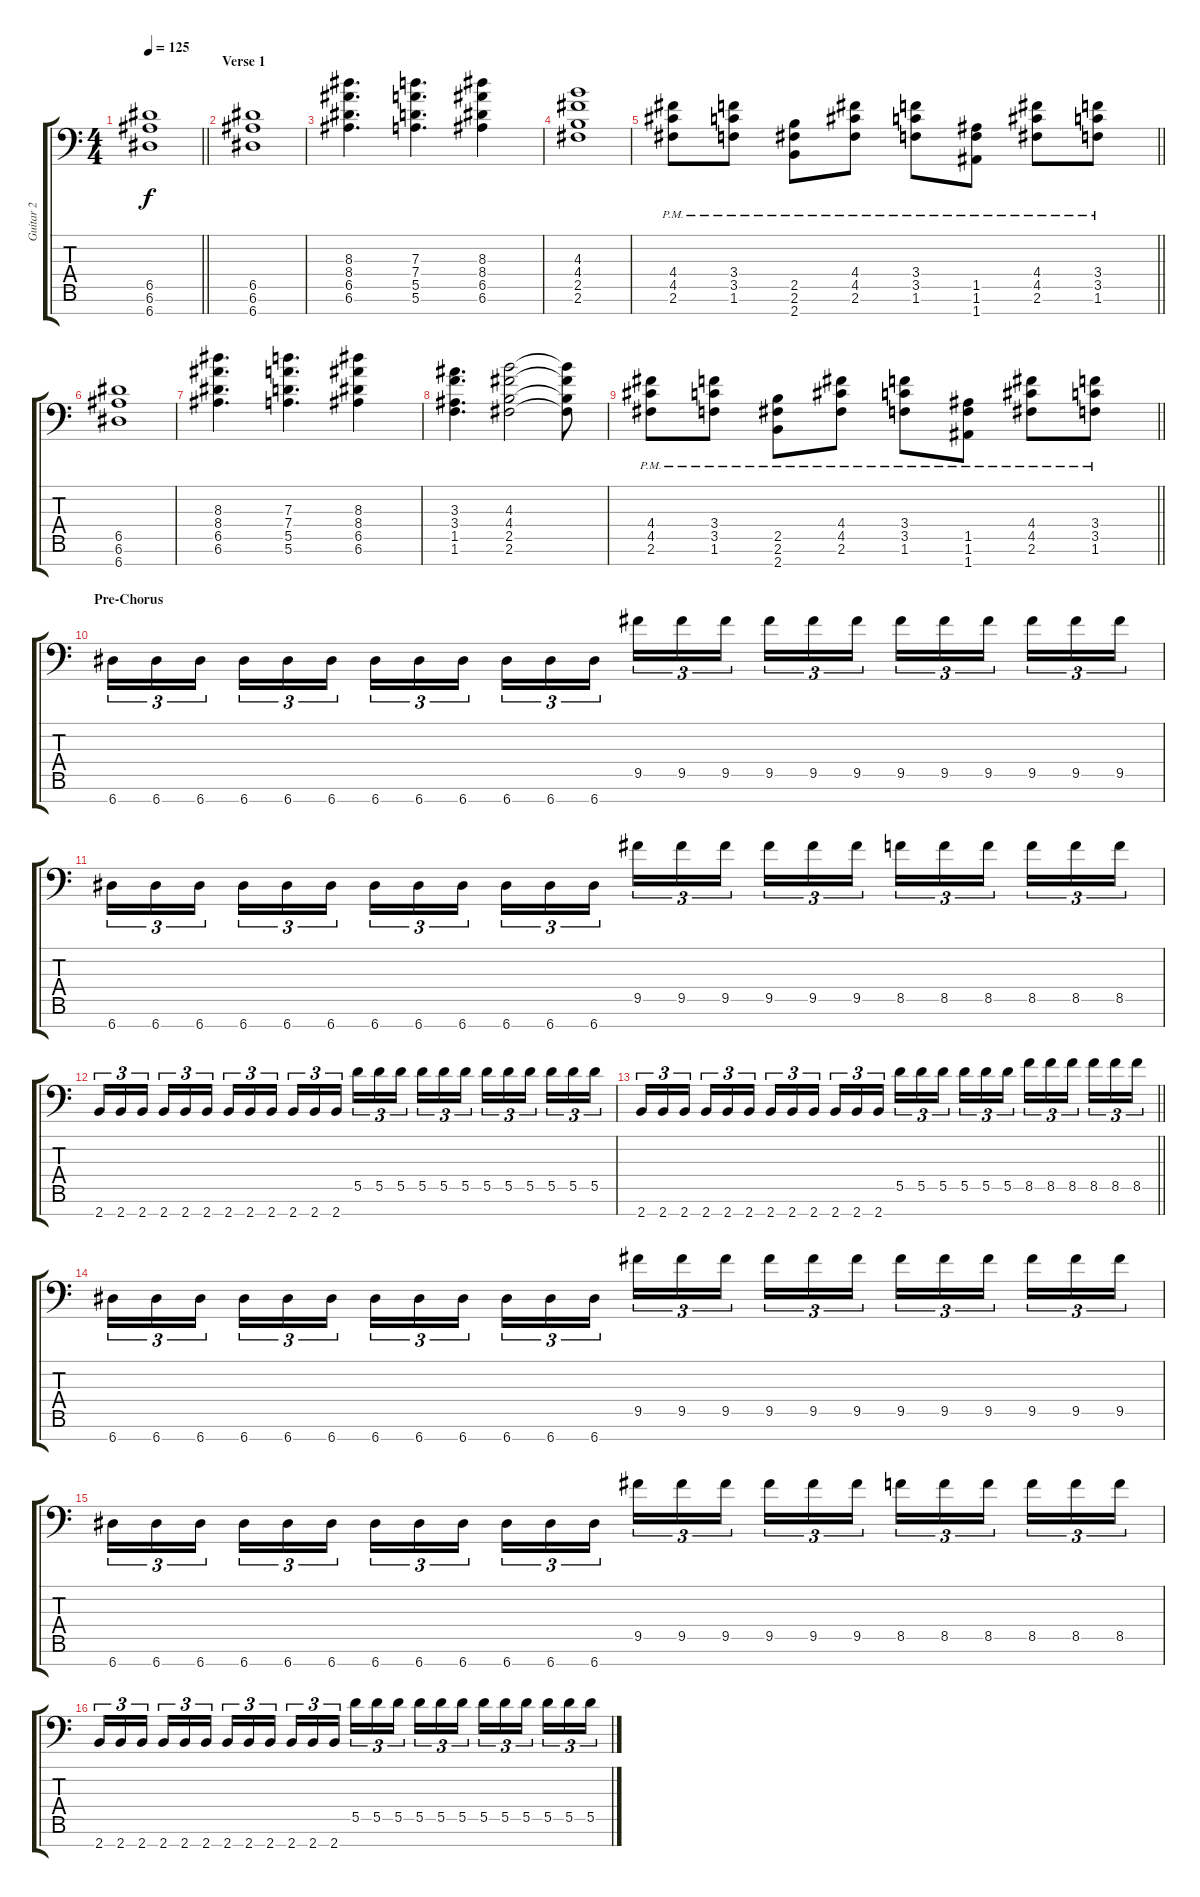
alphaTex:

\track ("Guitar 2" "Guitar 2") {instrument distortionguitar}
\staff {score tabs}
\tuning (E4 B3 G3 D3 A2 E2 A1) {hide}
\ts (4 4)
\tempo 125
\clef f4
\barLineRight lightlight
\ks c
(6.5 6.6 6.7).1{dy f volume 14} |
\section ("" "Verse 1")
(6.5 6.6 6.7).1 |
(8.3 8.4 6.5 6.6).4{d} (7.3 7.4 5.5 5.6).4{d} (8.3 8.4 6.5 6.6).4 |
(4.3 4.4 2.5 2.6).1 |
\barLineRight lightlight
(4.4{pm} 4.5{pm} 2.6{pm}).8 (3.4{pm} 3.5{pm} 1.6{pm}).8 (2.5{pm} 2.6{pm} 2.7{pm}).8 (4.4{pm} 4.5{pm} 2.6{pm}).8 (3.4{pm} 3.5{pm} 1.6{pm}).8 (1.5{pm} 1.6{pm} 1.7{pm}).8 (4.4{pm} 4.5{pm} 2.6{pm}).8 (3.4{pm} 3.5{pm} 1.6{pm}).8 |
(6.5 6.6 6.7).1 |
(8.3 8.4 6.5 6.6).4{d} (7.3 7.4 5.5 5.6).4{d} (8.3 8.4 6.5 6.6).4 |
(3.3 3.4 1.5 1.6).4{d} (4.3 4.4 2.5 2.6).2 (4.3{t} 4.4{t} 2.5{t} 2.6{t}).8 |
\barLineRight lightlight
(4.4{pm} 4.5{pm} 2.6{pm}).8 (3.4{pm} 3.5{pm} 1.6{pm}).8 (2.5{pm} 2.6{pm} 2.7{pm}).8 (4.4{pm} 4.5{pm} 2.6{pm}).8 (3.4{pm} 3.5{pm} 1.6{pm}).8 (1.5{pm} 1.6{pm} 1.7{pm}).8 (4.4{pm} 4.5{pm} 2.6{pm}).8 (3.4{pm} 3.5{pm} 1.6{pm}).8 |
\section ("" "Pre-Chorus")
6.7.16{tu (3 2)} 6.7.16{tu (3 2)} 6.7.16{tu (3 2) beam splitsecondary} 6.7.16{tu (3 2)} 6.7.16{tu (3 2)} 6.7.16{tu (3 2)} 6.7.16{tu (3 2)} 6.7.16{tu (3 2)} 6.7.16{tu (3 2) beam splitsecondary} 6.7.16{tu (3 2)} 6.7.16{tu (3 2)} 6.7.16{tu (3 2)} 9.5.16{tu (3 2)} 9.5.16{tu (3 2)} 9.5.16{tu (3 2) beam splitsecondary} 9.5.16{tu (3 2)} 9.5.16{tu (3 2)} 9.5.16{tu (3 2)} 9.5.16{tu (3 2)} 9.5.16{tu (3 2)} 9.5.16{tu (3 2) beam splitsecondary} 9.5.16{tu (3 2)} 9.5.16{tu (3 2)} 9.5.16{tu (3 2)} |
6.7.16{tu (3 2)} 6.7.16{tu (3 2)} 6.7.16{tu (3 2) beam splitsecondary} 6.7.16{tu (3 2)} 6.7.16{tu (3 2)} 6.7.16{tu (3 2)} 6.7.16{tu (3 2)} 6.7.16{tu (3 2)} 6.7.16{tu (3 2) beam splitsecondary} 6.7.16{tu (3 2)} 6.7.16{tu (3 2)} 6.7.16{tu (3 2)} 9.5.16{tu (3 2)} 9.5.16{tu (3 2)} 9.5.16{tu (3 2) beam splitsecondary} 9.5.16{tu (3 2)} 9.5.16{tu (3 2)} 9.5.16{tu (3 2)} 8.5.16{tu (3 2)} 8.5.16{tu (3 2)} 8.5.16{tu (3 2) beam splitsecondary} 8.5.16{tu (3 2)} 8.5.16{tu (3 2)} 8.5.16{tu (3 2)} |
2.7.16{tu (3 2)} 2.7.16{tu (3 2)} 2.7.16{tu (3 2) beam splitsecondary} 2.7.16{tu (3 2)} 2.7.16{tu (3 2)} 2.7.16{tu (3 2)} 2.7.16{tu (3 2)} 2.7.16{tu (3 2)} 2.7.16{tu (3 2) beam splitsecondary} 2.7.16{tu (3 2)} 2.7.16{tu (3 2)} 2.7.16{tu (3 2)} 5.5.16{tu (3 2)} 5.5.16{tu (3 2)} 5.5.16{tu (3 2) beam splitsecondary} 5.5.16{tu (3 2)} 5.5.16{tu (3 2)} 5.5.16{tu (3 2)} 5.5.16{tu (3 2)} 5.5.16{tu (3 2)} 5.5.16{tu (3 2) beam splitsecondary} 5.5.16{tu (3 2)} 5.5.16{tu (3 2)} 5.5.16{tu (3 2)} |
\barLineRight lightlight
2.7.16{tu (3 2)} 2.7.16{tu (3 2)} 2.7.16{tu (3 2) beam splitsecondary} 2.7.16{tu (3 2)} 2.7.16{tu (3 2)} 2.7.16{tu (3 2)} 2.7.16{tu (3 2)} 2.7.16{tu (3 2)} 2.7.16{tu (3 2) beam splitsecondary} 2.7.16{tu (3 2)} 2.7.16{tu (3 2)} 2.7.16{tu (3 2)} 5.5.16{tu (3 2)} 5.5.16{tu (3 2)} 5.5.16{tu (3 2) beam splitsecondary} 5.5.16{tu (3 2)} 5.5.16{tu (3 2)} 5.5.16{tu (3 2)} 8.5.16{tu (3 2)} 8.5.16{tu (3 2)} 8.5.16{tu (3 2) beam splitsecondary} 8.5.16{tu (3 2)} 8.5.16{tu (3 2)} 8.5.16{tu (3 2)} |
6.7.16{tu (3 2)} 6.7.16{tu (3 2)} 6.7.16{tu (3 2) beam splitsecondary} 6.7.16{tu (3 2)} 6.7.16{tu (3 2)} 6.7.16{tu (3 2)} 6.7.16{tu (3 2)} 6.7.16{tu (3 2)} 6.7.16{tu (3 2) beam splitsecondary} 6.7.16{tu (3 2)} 6.7.16{tu (3 2)} 6.7.16{tu (3 2)} 9.5.16{tu (3 2)} 9.5.16{tu (3 2)} 9.5.16{tu (3 2) beam splitsecondary} 9.5.16{tu (3 2)} 9.5.16{tu (3 2)} 9.5.16{tu (3 2)} 9.5.16{tu (3 2)} 9.5.16{tu (3 2)} 9.5.16{tu (3 2) beam splitsecondary} 9.5.16{tu (3 2)} 9.5.16{tu (3 2)} 9.5.16{tu (3 2)} |
6.7.16{tu (3 2)} 6.7.16{tu (3 2)} 6.7.16{tu (3 2) beam splitsecondary} 6.7.16{tu (3 2)} 6.7.16{tu (3 2)} 6.7.16{tu (3 2)} 6.7.16{tu (3 2)} 6.7.16{tu (3 2)} 6.7.16{tu (3 2) beam splitsecondary} 6.7.16{tu (3 2)} 6.7.16{tu (3 2)} 6.7.16{tu (3 2)} 9.5.16{tu (3 2)} 9.5.16{tu (3 2)} 9.5.16{tu (3 2) beam splitsecondary} 9.5.16{tu (3 2)} 9.5.16{tu (3 2)} 9.5.16{tu (3 2)} 8.5.16{tu (3 2)} 8.5.16{tu (3 2)} 8.5.16{tu (3 2) beam splitsecondary} 8.5.16{tu (3 2)} 8.5.16{tu (3 2)} 8.5.16{tu (3 2)} |
2.7.16{tu (3 2)} 2.7.16{tu (3 2)} 2.7.16{tu (3 2) beam splitsecondary} 2.7.16{tu (3 2)} 2.7.16{tu (3 2)} 2.7.16{tu (3 2)} 2.7.16{tu (3 2)} 2.7.16{tu (3 2)} 2.7.16{tu (3 2) beam splitsecondary} 2.7.16{tu (3 2)} 2.7.16{tu (3 2)} 2.7.16{tu (3 2)} 5.5.16{tu (3 2)} 5.5.16{tu (3 2)} 5.5.16{tu (3 2) beam splitsecondary} 5.5.16{tu (3 2)} 5.5.16{tu (3 2)} 5.5.16{tu (3 2)} 5.5.16{tu (3 2)} 5.5.16{tu (3 2)} 5.5.16{tu (3 2) beam splitsecondary} 5.5.16{tu (3 2)} 5.5.16{tu (3 2)} 5.5.16{tu (3 2)}
